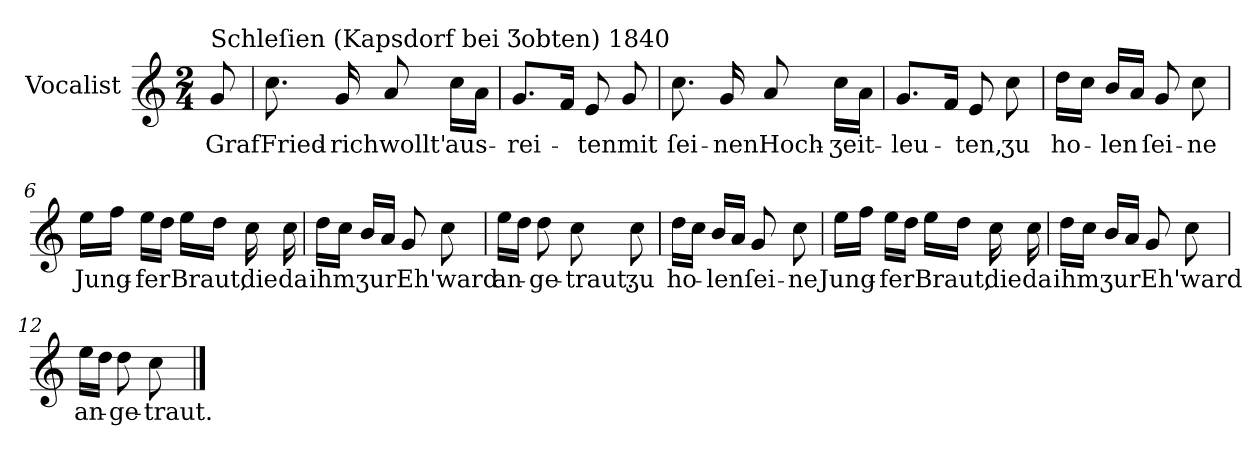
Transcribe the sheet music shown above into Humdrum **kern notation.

**kern	**text
*part1	*part1
*staff1	*staff1
*I"Vocalist	*
*k[]	*
*C:	*
*M2/4	*
=	=
!LO:TX:a:t=Schleſien (Kapsdorf bei Ʒobten) 1840	!
8g	Graf
=1	=1
8.cc	Fried-
16g	-rich
8a	wollt'
16ccLL	aus-
16aJJ	.
=2	=2
8.gL	-rei-
16fJk	.
8e	-ten
8g	mit
=3	=3
8.cc	ſei-
16g	-nen
8a	Hoch-
16ccLL	-ʒeit-
16aJJ	.
=4	=4
8.gL	-leu-
16fJk	.
8e	-ten,
8cc	ʒu
=5	=5
16ddLL	ho-
16ccJJ	.
16bLL	-len
16aJJ	.
8g	ſei-
8cc	-ne
=6	=6
16eeLL	Jung-
16ffJJ	.
16eeLL	-fer
16ddJJ	.
16eeLL	Braut,
16ddJJ	.
16cc	die
16cc	da
=7	=7
16ddLL	ihm
16ccJJ	.
16bLL	ʒur
16aJJ	.
8g	Eh'
8cc	ward
=8	=8
16eeLL	an-
16ddJJ	.
8dd	-ge-
8cc	-traut.
8cc	ʒu
=9	=9
16ddLL	ho-
16ccJJ	.
16bLL	-len
16aJJ	.
8g	ſei-
8cc	-ne
=10	=10
16eeLL	Jung-
16ffJJ	.
16eeLL	-fer
16ddJJ	.
16eeLL	Braut,
16ddJJ	.
16cc	die
16cc	da
=11	=11
16ddLL	ihm
16ccJJ	.
16bLL	ʒur
16aJJ	.
8g	Eh'
8cc	ward
=12	=12
16eeLL	an-
16ddJJ	.
8dd	-ge-
8cc	-traut.
==	==
*-	*-
